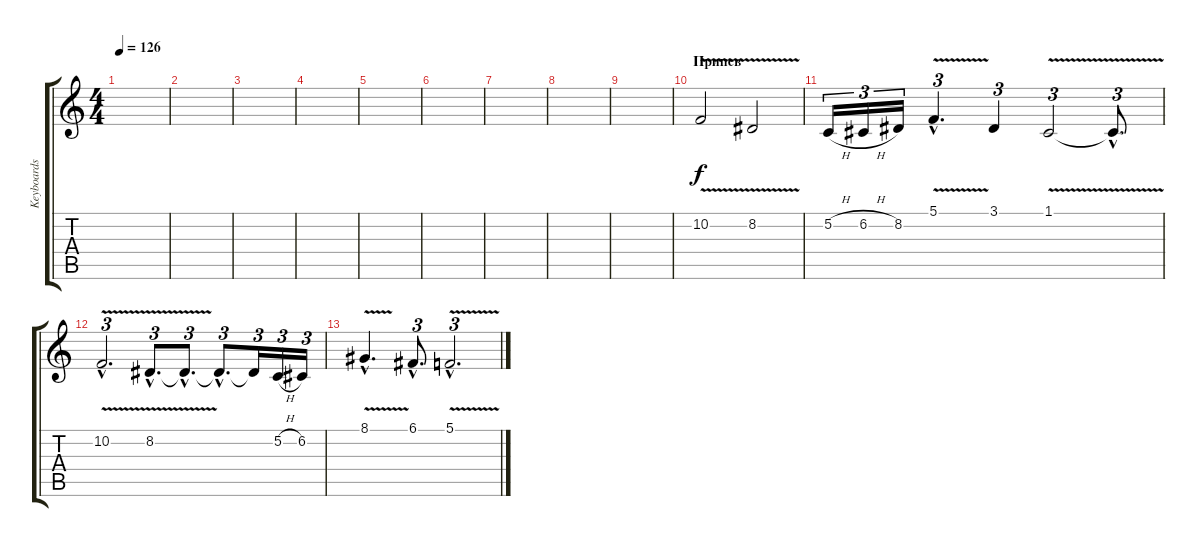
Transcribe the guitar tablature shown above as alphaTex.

\track ("Keyboards" "Keyboards") {instrument stringensemble1}
\staff {score tabs}
\tuning (C4 G3 Eb3 Bb2 F2 C2) {hide}
\ts (4 4)
\tempo 126
\clef g2
\ks c
|
|
|
|
|
|
|
|
|
\section ("" "Припев")
10.2{v}.2{instrument overdrivenguitar} 8.2{v}.2 |
5.2{h}.16{tu (3 2)} 6.2{h}.16{tu (3 2)} 8.2.16{tu (3 2)} 5.1{v hac}.4{d tu (3 2)} 3.1.4{tu (3 2)} 1.1{v}.2{tu (3 2)} 1.1{hac t}.8{d tu (3 2)} |
10.2{v hac}.2{d tu (3 2)} 8.2{v hac}.8{d tu (3 2)} 8.2{hac t}.8{d tu (3 2)} 8.2{hac t}.8{d tu (3 2)} 8.2{t}.16{tu (3 2)} 5.2{h}.16{tu (3 2)} 6.2.16{tu (3 2)} |
8.1{v hac}.4{d} 6.1{hac}.8{d tu (3 2)} 5.1{v hac}.2{d tu (3 2)}
